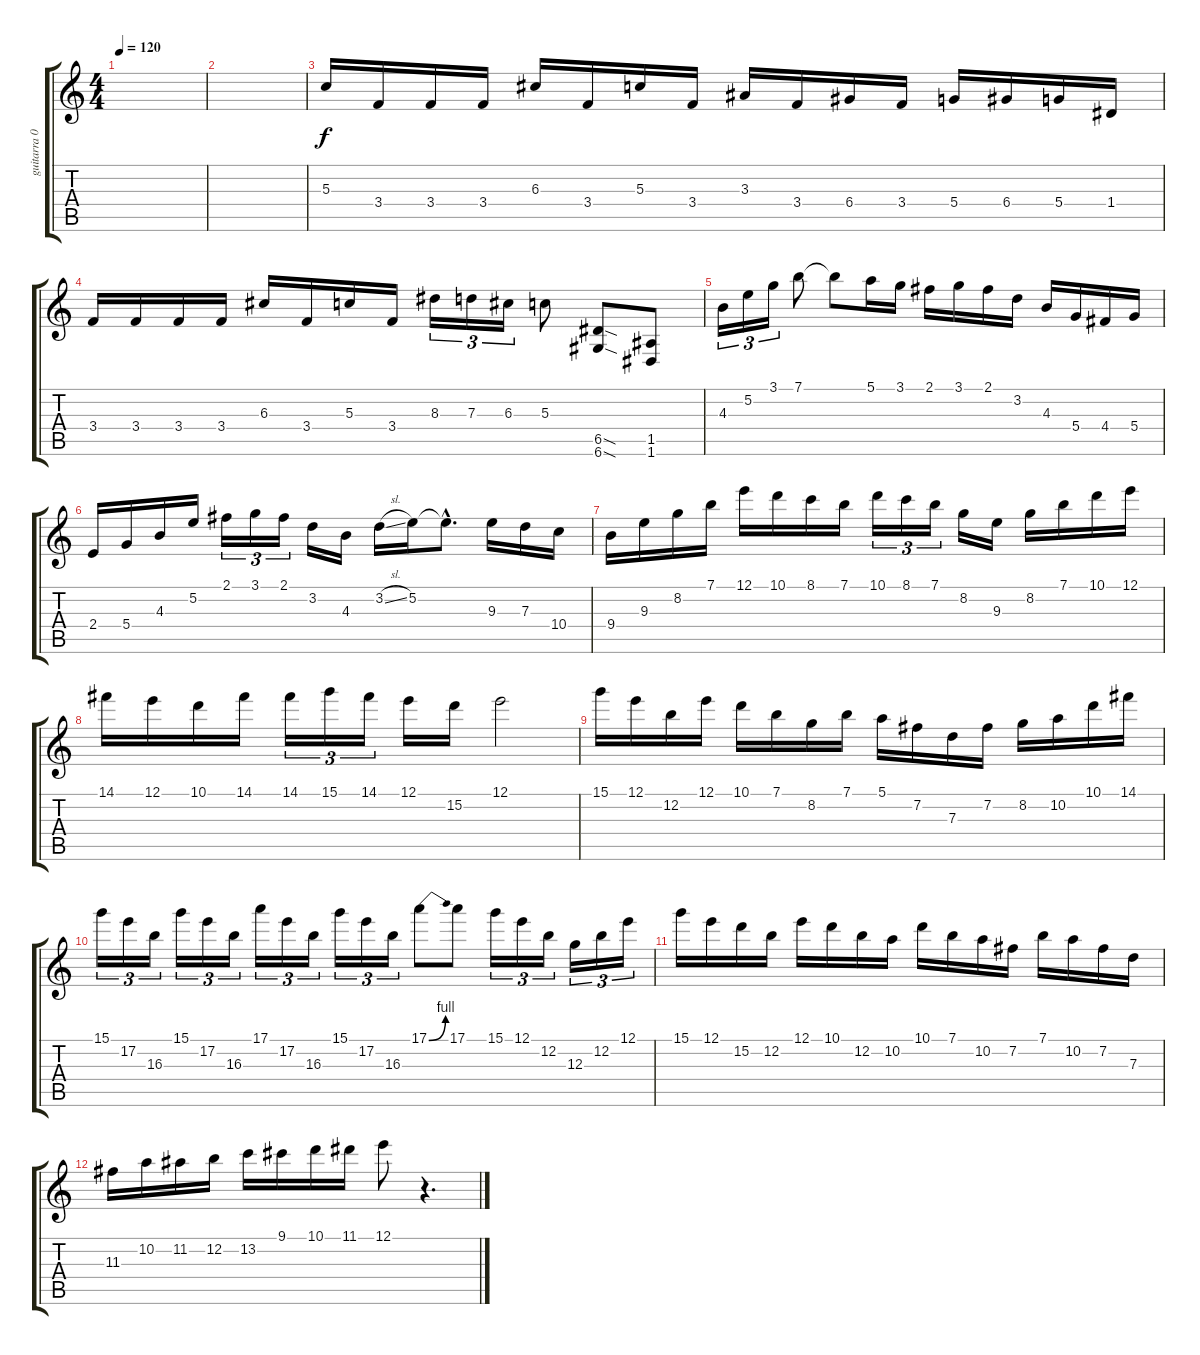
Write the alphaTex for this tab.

\track ("guitarra 03" "guitarra 0") {instrument distortionguitar}
\staff {score tabs}
\tuning (E4 B3 G3 D3 A2 D2) {hide}
\ts (4 4)
\tempo 120
\clef g2
\ks c
|
|
5.3.16{volume 15 instrument distortionguitar} 3.4.16 3.4.16 3.4.16 6.3.16 3.4.16 5.3.16 3.4.16 3.3.16 3.4.16 6.4.16 3.4.16 5.4.16 6.4.16 5.4.16 1.4.16 |
3.4.16 3.4.16 3.4.16 3.4.16 6.3.16 3.4.16 5.3.16 3.4.16 8.3.16{tu (3 2)} 7.3.16{tu (3 2)} 6.3.16{tu (3 2)} 5.3.8 (6.5{sod} 6.6{sod}).8 (1.5 1.6).8 |
4.3.16{tu (3 2)} 5.2.16{tu (3 2)} 3.1.16{tu (3 2)} 7.1.8 7.1{t}.8 5.1.16 3.1.16 2.1.16 3.1.16 2.1.16 3.2.16 4.3.16 5.4.16 4.4.16 5.4.16 |
2.4.16 5.4.16 4.3.16 5.2.16 2.1.16{tu (3 2)} 3.1.16{tu (3 2)} 2.1.16{tu (3 2)} 3.2.16 4.3.16 3.2{sl}.16 5.2.16 5.2{hac t}.8{d} 9.3.16 7.3.16 10.4.16 |
9.4.16 9.3.16 8.2.16 7.1.16 12.1.16 10.1.16 8.1.16 7.1.16 10.1.16{tu (3 2)} 8.1.16{tu (3 2)} 7.1.16{tu (3 2)} 8.2.16 9.3.16 8.2.16 7.1.16 10.1.16 12.1.16 |
14.1.16 12.1.16 10.1.16 14.1.16 14.1.16{tu (3 2)} 15.1.16{tu (3 2)} 14.1.16{tu (3 2)} 12.1.16 15.2.16 12.1.2 |
15.1.16 12.1.16 12.2.16 12.1.16 10.1.16 7.1.16 8.2.16 7.1.16 5.1.16 7.2.16 7.3.16 7.2.16 8.2.16 10.2.16 10.1.16 14.1.16 |
15.1.16{tu (3 2)} 17.2.16{tu (3 2)} 16.3.16{tu (3 2)} 15.1.16{tu (3 2)} 17.2.16{tu (3 2)} 16.3.16{tu (3 2)} 17.1.16{tu (3 2)} 17.2.16{tu (3 2)} 16.3.16{tu (3 2)} 15.1.16{tu (3 2)} 17.2.16{tu (3 2)} 16.3.16{tu (3 2)} 17.1{be (bend 0 0 60 4)}.8 17.1.8 15.1.16{tu (3 2)} 12.1.16{tu (3 2)} 12.2.16{tu (3 2)} 12.3.16{tu (3 2)} 12.2.16{tu (3 2)} 12.1.16{tu (3 2)} |
15.1.16 12.1.16 15.2.16 12.2.16 12.1.16 10.1.16 12.2.16 10.2.16 10.1.16 7.1.16 10.2.16 7.2.16 7.1.16 10.2.16 7.2.16 7.3.16 |
11.3.16 10.2.16 11.2.16 12.2.16 13.2.16 9.1.16 10.1.16 11.1.16 12.1.8 r.4{d}
